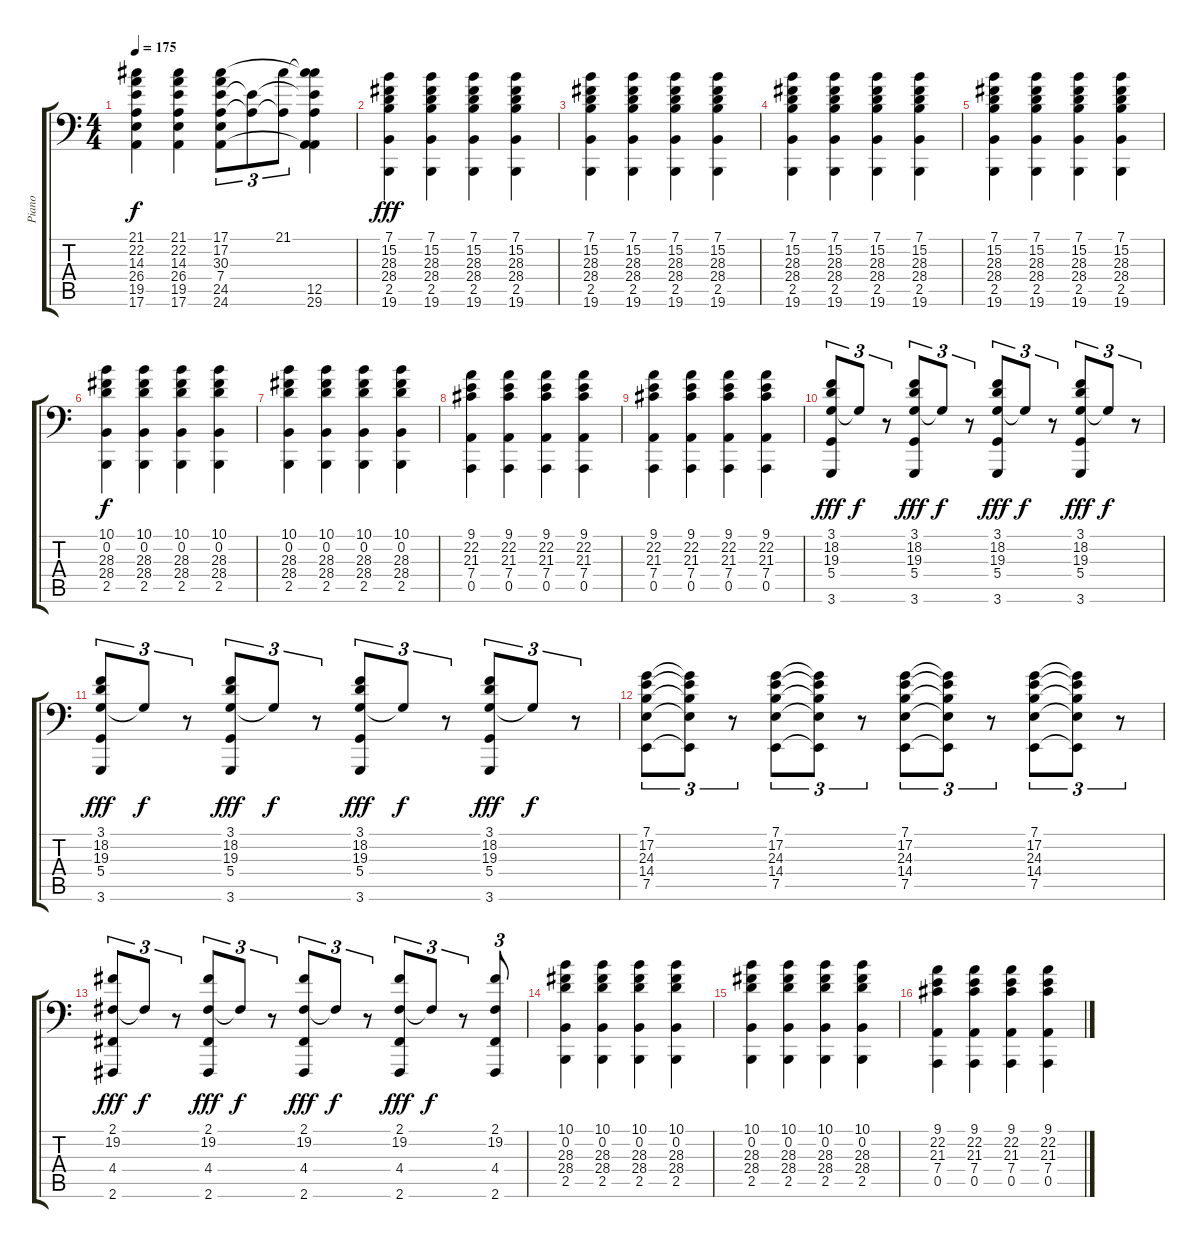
\track ("Piano" "Piano") {instrument acousticgrandpiano}
\staff {score tabs}
\tuning (E3 B2 G2 D2 A1 E1) {hide}
\ts (4 4)
\tempo 175
\clef f4
\ks c
(21.1 22.2 14.3 26.4 19.5 17.6).4{dy f} (21.1 22.2 14.3 26.4 19.5 17.6).4 (17.1 17.2 30.3 7.4 24.5 24.6).8{tu (3 2)} (17.2{t} 24.5{t}).8{tu (3 2)} (21.1 24.5{t}).8{tu (3 2)} (21.1{t} 17.2{t} 30.3{t} 7.4{t} 12.5 29.6).4 |
(7.1 15.2 28.3 28.4 2.5 19.6).4{dy fff} (7.1 15.2 28.3 28.4 2.5 19.6).4 (7.1 15.2 28.3 28.4 2.5 19.6).4 (7.1 15.2 28.3 28.4 2.5 19.6).4 |
(7.1 15.2 28.3 28.4 2.5 19.6).4 (7.1 15.2 28.3 28.4 2.5 19.6).4 (7.1 15.2 28.3 28.4 2.5 19.6).4 (7.1 15.2 28.3 28.4 2.5 19.6).4 |
(7.1 15.2 28.3 28.4 2.5 19.6).4 (7.1 15.2 28.3 28.4 2.5 19.6).4 (7.1 15.2 28.3 28.4 2.5 19.6).4 (7.1 15.2 28.3 28.4 2.5 19.6).4 |
(7.1 15.2 28.3 28.4 2.5 19.6).4 (7.1 15.2 28.3 28.4 2.5 19.6).4 (7.1 15.2 28.3 28.4 2.5 19.6).4 (7.1 15.2 28.3 28.4 2.5 19.6).4 |
(10.1 0.2 28.3 28.4 2.5).4{dy f} (10.1 0.2 28.3 28.4 2.5).4 (10.1 0.2 28.3 28.4 2.5).4 (10.1 0.2 28.3 28.4 2.5).4 |
(10.1 0.2 28.3 28.4 2.5).4 (10.1 0.2 28.3 28.4 2.5).4 (10.1 0.2 28.3 28.4 2.5).4 (10.1 0.2 28.3 28.4 2.5).4 |
(9.1 22.2 21.3 7.4 0.5).4 (9.1 22.2 21.3 7.4 0.5).4 (9.1 22.2 21.3 7.4 0.5).4 (9.1 22.2 21.3 7.4 0.5).4 |
(9.1 22.2 21.3 7.4 0.5).4 (9.1 22.2 21.3 7.4 0.5).4 (9.1 22.2 21.3 7.4 0.5).4 (9.1 22.2 21.3 7.4 0.5).4 |
(3.1 18.2 19.3 5.4 3.6).8{tu (3 2) dy fff} 3.1{t}.8{tu (3 2) dy f} r.8{tu (3 2)} (3.1 18.2 19.3 5.4 3.6).8{tu (3 2) dy fff} 3.1{t}.8{tu (3 2) dy f} r.8{tu (3 2)} (3.1 18.2 19.3 5.4 3.6).8{tu (3 2) dy fff} 3.1{t}.8{tu (3 2) dy f} r.8{tu (3 2)} (3.1 18.2 19.3 5.4 3.6).8{tu (3 2) dy fff} 3.1{t}.8{tu (3 2) dy f} r.8{tu (3 2)} |
(3.1 18.2 19.3 5.4 3.6).8{tu (3 2) dy fff} 3.1{t}.8{tu (3 2) dy f} r.8{tu (3 2)} (3.1 18.2 19.3 5.4 3.6).8{tu (3 2) dy fff} 3.1{t}.8{tu (3 2) dy f} r.8{tu (3 2)} (3.1 18.2 19.3 5.4 3.6).8{tu (3 2) dy fff} 3.1{t}.8{tu (3 2) dy f} r.8{tu (3 2)} (3.1 18.2 19.3 5.4 3.6).8{tu (3 2) dy fff} 3.1{t}.8{tu (3 2) dy f} r.8{tu (3 2)} |
(7.1 17.2 24.3 14.4 7.5).8{tu (3 2)} (7.1{t} 17.2{t} 24.3{t} 14.4{t} 7.5{t}).8{tu (3 2)} r.8{tu (3 2)} (7.1 17.2 24.3 14.4 7.5).8{tu (3 2)} (7.1{t} 17.2{t} 24.3{t} 14.4{t} 7.5{t}).8{tu (3 2)} r.8{tu (3 2)} (7.1 17.2 24.3 14.4 7.5).8{tu (3 2)} (7.1{t} 17.2{t} 24.3{t} 14.4{t} 7.5{t}).8{tu (3 2)} r.8{tu (3 2)} (7.1 17.2 24.3 14.4 7.5).8{tu (3 2)} (7.1{t} 17.2{t} 24.3{t} 14.4{t} 7.5{t}).8{tu (3 2)} r.8{tu (3 2)} |
(2.1 19.2 4.4 2.6).8{tu (3 2) dy fff} 2.1{t}.8{tu (3 2) dy f} r.8{tu (3 2)} (2.1 19.2 4.4 2.6).8{tu (3 2) dy fff} 2.1{t}.8{tu (3 2) dy f} r.8{tu (3 2)} (2.1 19.2 4.4 2.6).8{tu (3 2) dy fff} 2.1{t}.8{tu (3 2) dy f} r.8{tu (3 2)} (2.1 19.2 4.4 2.6).8{tu (3 2) dy fff} 2.1{t}.8{tu (3 2) dy f} r.8{tu (3 2)} (2.1 19.2 4.4 2.6).8{tu (3 2)} |
(10.1 0.2 28.3 28.4 2.5).4 (10.1 0.2 28.3 28.4 2.5).4 (10.1 0.2 28.3 28.4 2.5).4 (10.1 0.2 28.3 28.4 2.5).4 |
(10.1 0.2 28.3 28.4 2.5).4 (10.1 0.2 28.3 28.4 2.5).4 (10.1 0.2 28.3 28.4 2.5).4 (10.1 0.2 28.3 28.4 2.5).4 |
(9.1 22.2 21.3 7.4 0.5).4 (9.1 22.2 21.3 7.4 0.5).4 (9.1 22.2 21.3 7.4 0.5).4 (9.1 22.2 21.3 7.4 0.5).4
